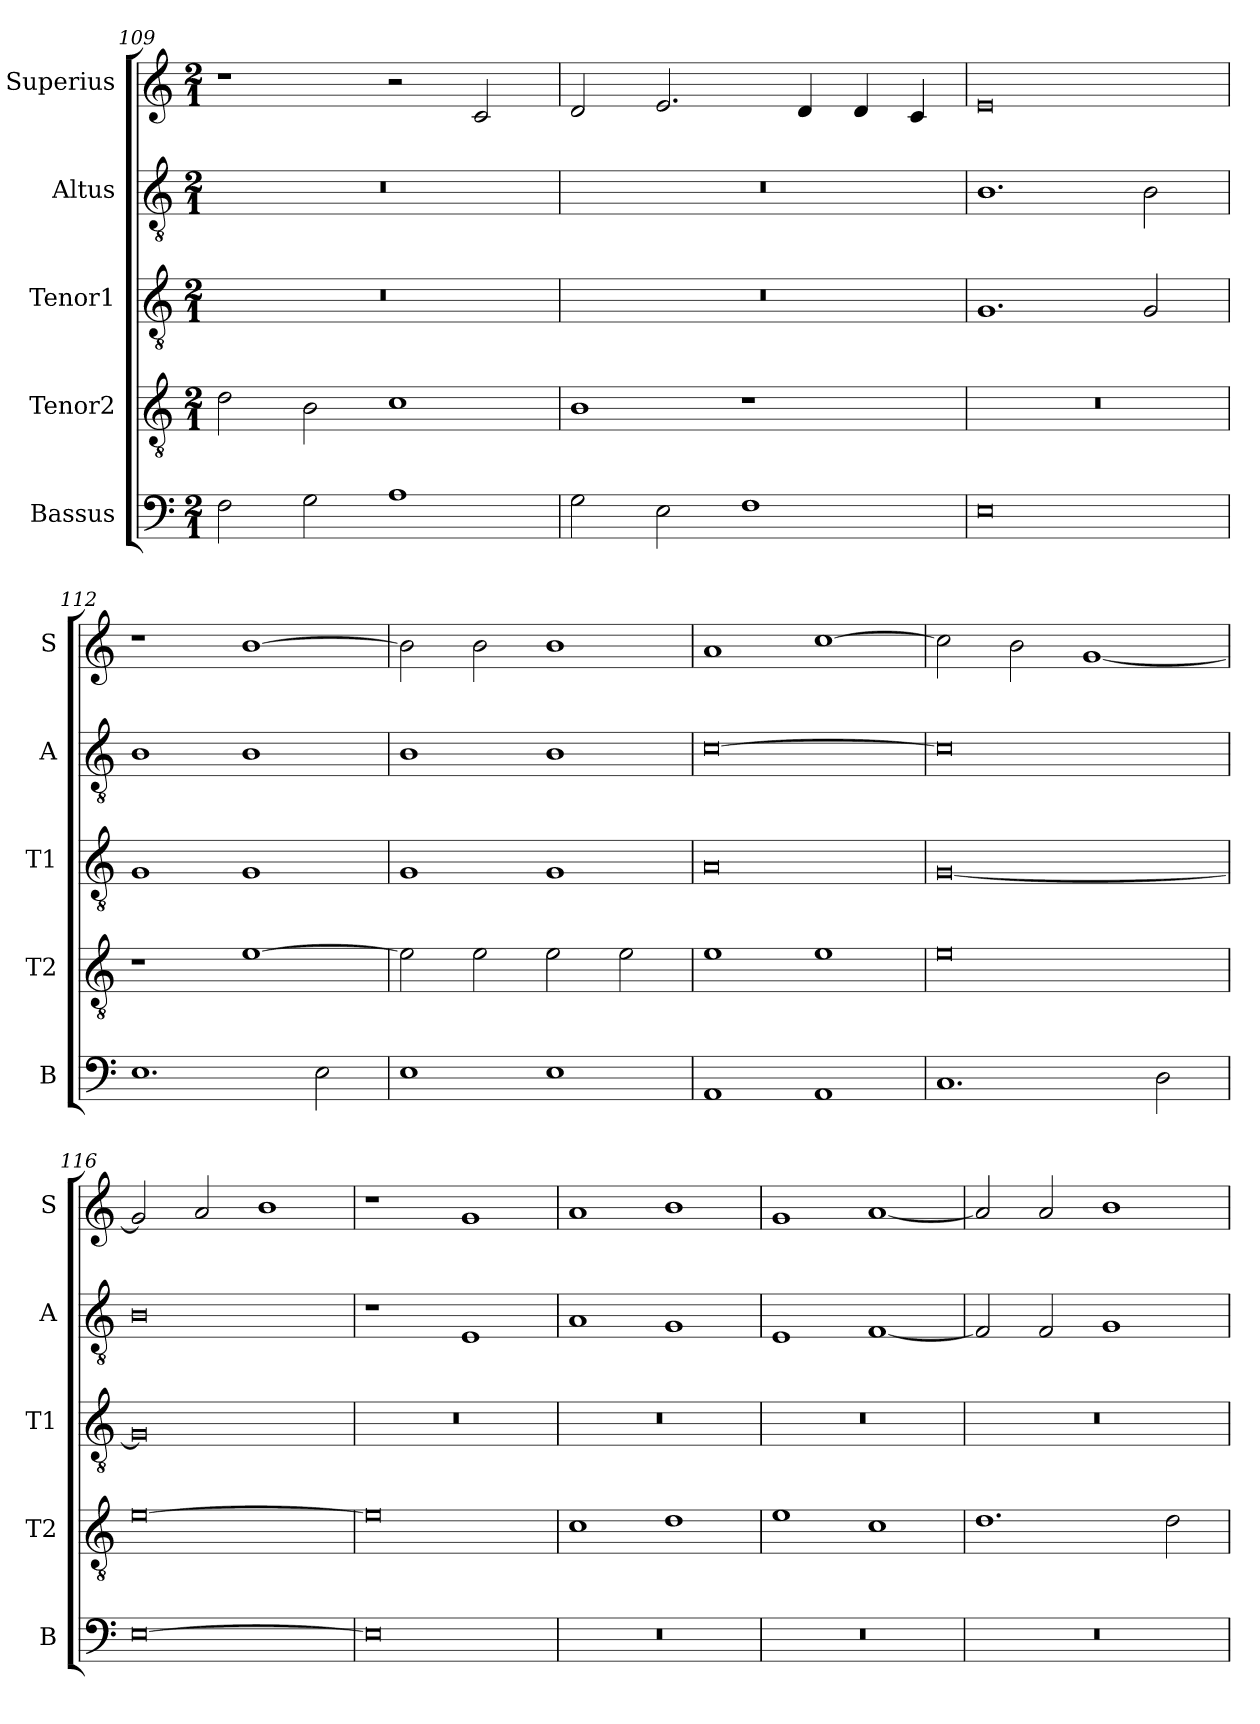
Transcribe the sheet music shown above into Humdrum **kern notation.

**kern	**kern	**kern	**kern	**kern
*part5	*part4	*part3	*part2	*part1
*staff5	*staff4	*staff3	*staff2	*staff1
*I"Bassus	*I"Tenor2	*I"Tenor1	*I"Altus	*I"Superius
*I'B	*I'T2	*I'T1	*I'A	*I'S
*clefF4	*clefGv2	*clefGv2	*clefGv2	*clefG2
*k[]	*k[]	*k[]	*k[]	*k[]
*M2/1	*M2/1	*M2/1	*M2/1	*M2/1
=109	=109	=109	=109	=109
2F\	2d\	0r	0r	1r
2G\	2B\	.	.	.
1A	1c	.	.	2r
.	.	.	.	2c/
=110	=110	=110	=110	=110
2G\	1B	0r	0r	2d/
2E\	.	.	.	2.e/
1F	1r	.	.	.
.	.	.	.	4d/
.	.	.	.	4d/
.	.	.	.	4c/
=111	=111	=111	=111	=111
0E	0r	1.G	1.B	0e
.	.	2G/	2B\	.
=112	=112	=112	=112	=112
1.E	1r	1G	1B	1r
.	[1e	1G	1B	[1b
2E\	.	.	.	.
=113	=113	=113	=113	=113
1E	2e\]	1G	1B	2b\]
.	2e\	.	.	2b\
1E	2e\	1G	1B	1b
.	2e\	.	.	.
=114	=114	=114	=114	=114
1AA	1e	0A	[0c	1a
1AA	1e	.	.	[1cc
=115	=115	=115	=115	=115
1.C	0e	[0G	0c]	2cc\]
.	.	.	.	2b\
.	.	.	.	[1g
2D\	.	.	.	.
=116	=116	=116	=116	=116
[0E	[0e	0G]	0B	2g/]
.	.	.	.	2a/
.	.	.	.	1b
=117	=117	=117	=117	=117
0E]	0e]	0r	1r	1r
.	.	.	1E	1g
=118	=118	=118	=118	=118
0r	1c	0r	1A	1a
.	1d	.	1G	1b
=119	=119	=119	=119	=119
0r	1e	0r	1E	1g
.	1c	.	[1F	[1a
=120	=120	=120	=120	=120
0r	1.d	0r	2F/]	2a/]
.	.	.	2F/	2a/
.	.	.	1G	1b
.	2d\	.	.	.
=	=	=	=	=
*-	*-	*-	*-	*-
